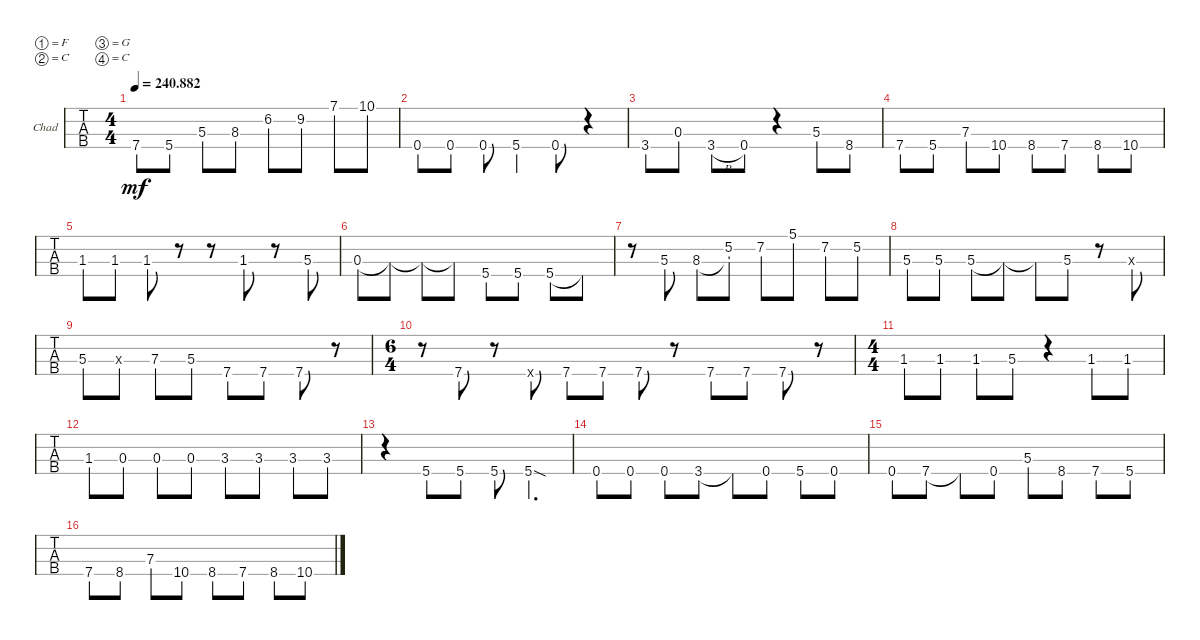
\bracketExtendMode groupsimilarinstruments
\firstSystemTrackNameOrientation horizontal
\otherSystemsTrackNameOrientation horizontal
\track ("Doctor Lagorno" "Chad") {instrument electricbassfinger}
\staff {tabs}
\tuning (F2 C2 G1 C1)
\ts (4 4)
\tempo
240.882
\accidentals auto
\clef f4
\ottava regular
\simile none
\ks c
7.4.8{dy mf} 5.4.8 5.3.8 8.3.8 6.2.8 9.2.8 7.1.8 10.1.8 |
0.4.8 0.4.8 0.4.8 5.4.4 0.4.8 r.4 |
3.4.8 0.3.8 3.4{h}.8 0.4.8 r.4 5.3.8 8.4.8 |
7.4.8 5.4.8 7.3.8 10.4.8 8.4.8 7.4.8 8.4.8 10.4.8 |
1.3.8 1.3.8 1.3.8 r.8 r.8 1.3.8 r.8 5.3.8 |
0.3.8 0.3{t}.8 0.3{t}.8 0.3{t}.8 5.4.8 5.4.8 5.4.8 5.4{t}.8 |
r.8 5.3.8 8.3.8 (8.3{ac t} 5.2{ac}).8 7.2{ac}.8 5.1{ac}.8 7.2{ac}.8 5.2.8 |
5.3.8 5.3.8 5.3.8 5.3{t}.8 5.3{t}.8 5.3.8 r.8 0.3{x}.8 |
5.3.8 0.3{x}.8 7.3.8 5.3.8 7.4.8 7.4.8 7.4.8 r.8 |
\ts (6 4)
r.8 7.4.8 r.8 0.4{x}.8 7.4.8 7.4.8 7.4.8 r.8 7.4.8 7.4.8 7.4.8 r.8 |
\ts (4 4)
1.3.8 1.3.8 1.3.8 5.3.8 r.4 1.3.8 1.3.8 |
1.3.8 0.3.8 0.3.8 0.3.8 3.3.8 3.3.8 3.3.8 3.3.8 |
r.4 5.4.8 5.4.8 5.4.8 5.4{sod}.4{d} |
0.4.8 0.4.8 0.4.8 3.4.8 3.4{t}.8 0.4.8 5.4.8 0.4.8 |
0.4.8 7.4.8 7.4{t}.8 0.4.8 5.3.8 8.4.8 7.4.8 5.4.8 |
7.4.8 8.4.8 7.3.8 10.4.8 8.4.8 7.4.8 8.4.8 10.4.8
